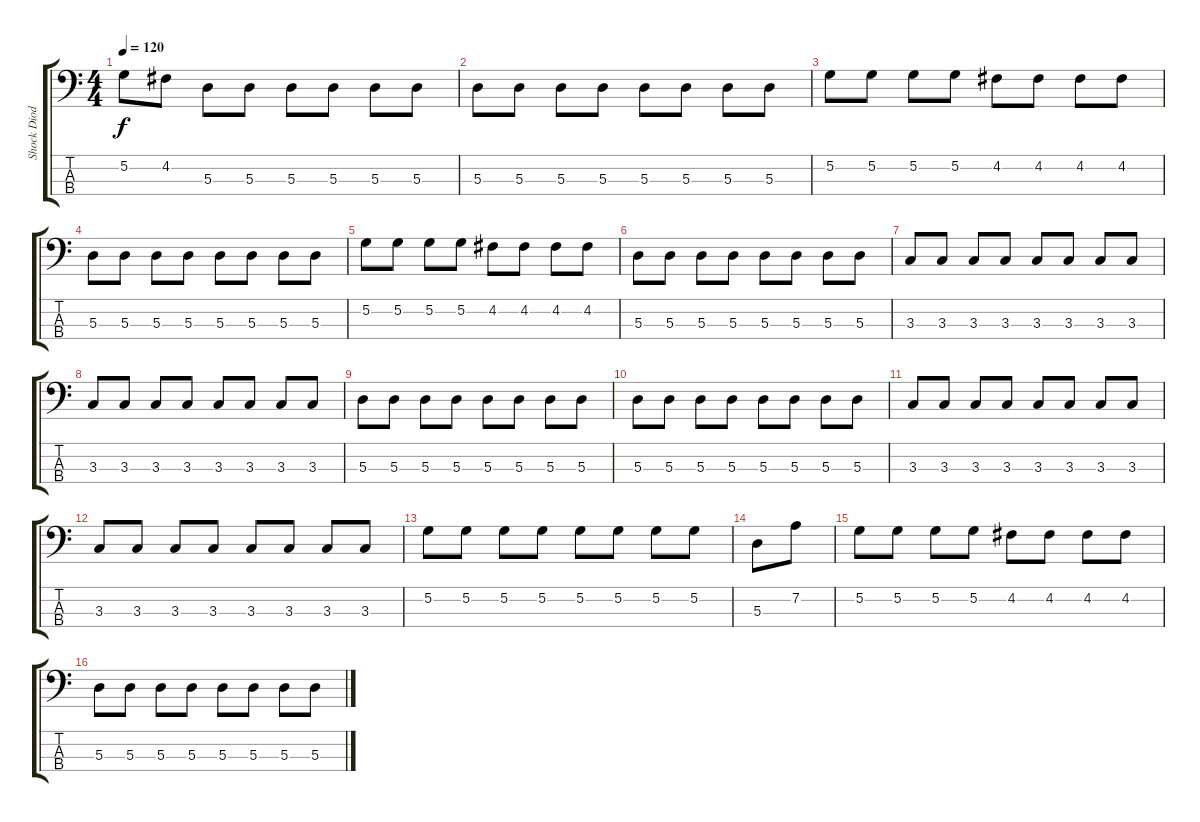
\track ("Shock Diode" "Shock Diod") {instrument electricbasspick}
\staff {score tabs}
\tuning (G2 D2 A1 E1) {hide}
\ts (4 4)
\tempo 120
\clef f4
\ks c
5.2.8{dy f} 4.2.8 5.3.8 5.3.8 5.3.8 5.3.8 5.3.8 5.3.8 |
5.3.8 5.3.8 5.3.8 5.3.8 5.3.8 5.3.8 5.3.8 5.3.8 |
5.2.8 5.2.8 5.2.8 5.2.8 4.2.8 4.2.8 4.2.8 4.2.8 |
5.3.8 5.3.8 5.3.8 5.3.8 5.3.8 5.3.8 5.3.8 5.3.8 |
5.2.8 5.2.8 5.2.8 5.2.8 4.2.8 4.2.8 4.2.8 4.2.8 |
5.3.8 5.3.8 5.3.8 5.3.8 5.3.8 5.3.8 5.3.8 5.3.8 |
3.3.8 3.3.8 3.3.8 3.3.8 3.3.8 3.3.8 3.3.8 3.3.8 |
3.3.8 3.3.8 3.3.8 3.3.8 3.3.8 3.3.8 3.3.8 3.3.8 |
5.3.8 5.3.8 5.3.8 5.3.8 5.3.8 5.3.8 5.3.8 5.3.8 |
5.3.8 5.3.8 5.3.8 5.3.8 5.3.8 5.3.8 5.3.8 5.3.8 |
3.3.8 3.3.8 3.3.8 3.3.8 3.3.8 3.3.8 3.3.8 3.3.8 |
3.3.8 3.3.8 3.3.8 3.3.8 3.3.8 3.3.8 3.3.8 3.3.8 |
5.2.8 5.2.8 5.2.8 5.2.8 5.2.8 5.2.8 5.2.8 5.2.8 |
5.3.8 7.2.8 |
5.2.8 5.2.8 5.2.8 5.2.8 4.2.8 4.2.8 4.2.8 4.2.8 |
5.3.8 5.3.8 5.3.8 5.3.8 5.3.8 5.3.8 5.3.8 5.3.8
